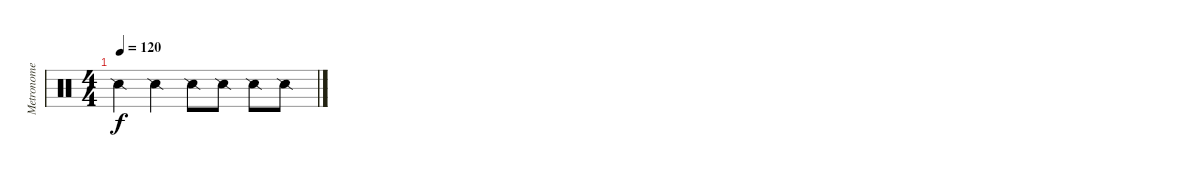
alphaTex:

\track ("Metronome" "Metronome") {instrument percussion}
\staff {score}
\articulation defaults
\ts (4 4)
\tempo 120
\clef neutral
\ks c "Snare (side stick) 2".4{dy f} "Snare (side stick) 2".4 "Snare (side stick) 2".8 "Snare (side stick) 2".8 "Snare (side stick) 2".8 "Snare (side stick) 2".8
